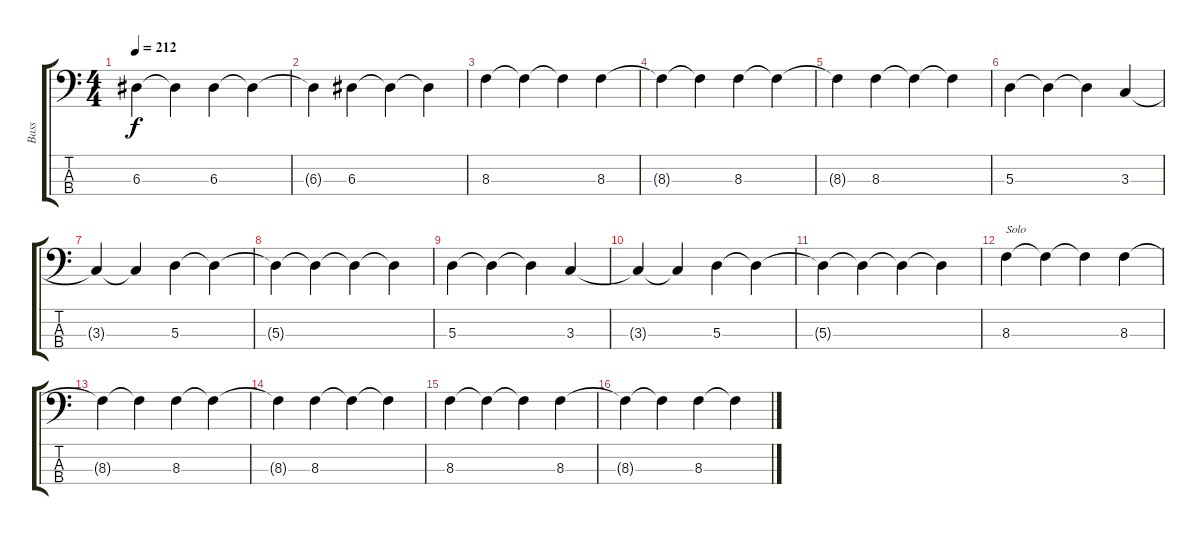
\track ("Bass" "Bass") {instrument acousticguitarnylon}
\staff {score tabs}
\tuning (G2 D2 A1 E1) {hide}
\ts (4 4)
\tempo 212
\clef f4
\ks c
6.3{t}.4{dy f} 6.3{t}.4 6.3.4 6.3{t}.4 |
6.3{t}.4 6.3.4 6.3{t}.4 6.3{t}.4 |
8.3.4 8.3{t}.4 8.3{t}.4 8.3.4 |
8.3{t}.4 8.3{t}.4 8.3.4 8.3{t}.4 |
8.3{t}.4 8.3.4 8.3{t}.4 8.3{t}.4 |
5.3.4 5.3{t}.4 5.3{t}.4 3.3.4 |
3.3{t}.4 3.3{t}.4 5.3.4 5.3{t}.4 |
5.3{t}.4 5.3{t}.4 5.3{t}.4 5.3{t}.4 |
5.3.4 5.3{t}.4 5.3{t}.4 3.3.4 |
3.3{t}.4 3.3{t}.4 5.3.4 5.3{t}.4 |
5.3{t}.4 5.3{t}.4 5.3{t}.4 5.3{t}.4 |
8.3.4{txt "Solo"} 8.3{t}.4 8.3{t}.4 8.3.4 |
8.3{t}.4 8.3{t}.4 8.3.4 8.3{t}.4 |
8.3{t}.4 8.3.4 8.3{t}.4 8.3{t}.4 |
8.3.4 8.3{t}.4 8.3{t}.4 8.3.4 |
8.3{t}.4 8.3{t}.4 8.3.4 8.3{t}.4
